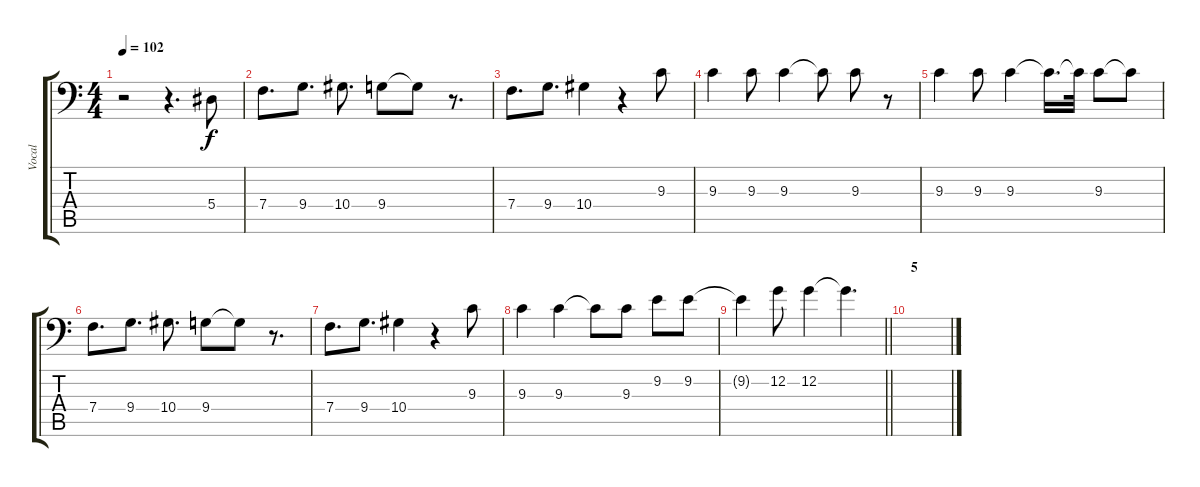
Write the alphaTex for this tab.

\track ("Vocal" "Vocal") {instrument drawbarorgan}
\staff {score tabs}
\tuning (C4 G3 Eb3 Bb2 F2 Bb1) {hide}
\ts (4 4)
\tempo 102
\clef f4
\ks c
r.2{dy f} r.4{d} 5.4.8 |
7.4.8{d} 9.4.8{d} 10.4.8{d} 9.4.8 9.4{t}.8 r.8{d} |
7.4.8{d} 9.4.8{d} 10.4.4 r.4 9.3.8 |
9.3.4 9.3.8 9.3.4 9.3{t}.8 9.3.8 r.8 |
9.3.4 9.3.8 9.3.4 9.3{t}.16{d} 9.3{t}.32 9.3.8 9.3{t}.8 |
7.4.8{d} 9.4.8{d} 10.4.8{d} 9.4.8 9.4{t}.8 r.8{d} |
7.4.8{d} 9.4.8{d} 10.4.4 r.4 9.3.8 |
9.3.4 9.3.4 9.3{t}.8 9.3.8 9.2.8 9.2.8 |
\barLineRight lightlight
9.2{t}.4 12.2.8 12.2.4 12.2{t}.4{d} |
\section ("" "5")
